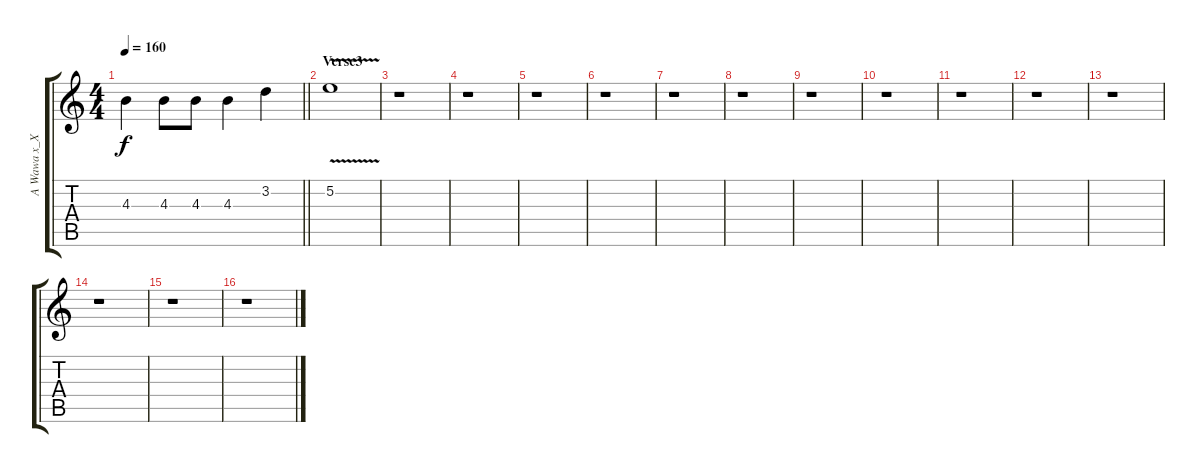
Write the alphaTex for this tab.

\track ("A Wawa x_X" "A Wawa x_X") {instrument distortionguitar}
\staff {score tabs}
\tuning (E4 B3 G3 D3 A2 E2) {hide}
\ts (4 4)
\tempo 160
\clef g2
\barLineRight lightlight
\ks c
4.3.4{dy f} 4.3.8 4.3.8 4.3.4 3.2.4 |
\section ("" "Verse3")
5.2{v}.1 |
r.1 |
r.1 |
r.1 |
r.1 |
r.1 |
r.1 |
r.1 |
r.1 |
r.1 |
r.1 |
r.1 |
r.1 |
r.1 |
r.1
